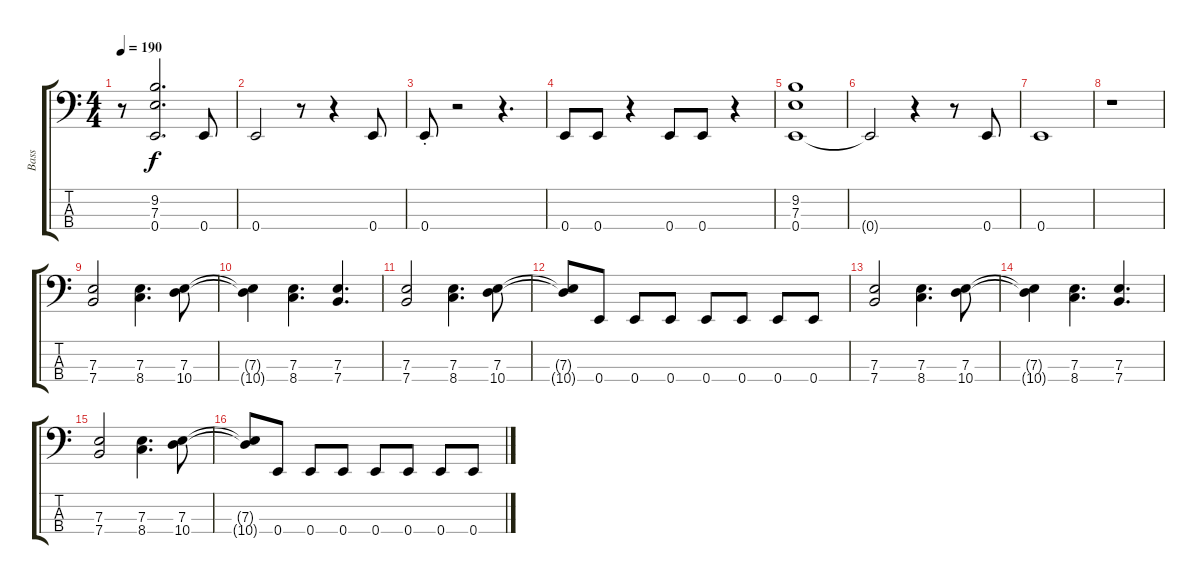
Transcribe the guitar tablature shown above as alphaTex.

\track ("Bass" "Bass") {instrument electricbasspick}
\staff {score tabs}
\tuning (G2 D2 A1 E1) {hide}
\ts (4 4)
\tempo 190
\clef f4
\ks c
r.8{dy f} (9.2 7.3 0.4).2{d} 0.4.8 |
0.4.2 r.8 r.4 0.4.8 |
0.4{st}.8 r.2 r.4{d} |
0.4.8 0.4.8 r.4 0.4.8 0.4.8 r.4 |
(9.2 7.3 0.4).1 |
0.4{t}.2 r.4 r.8 0.4.8 |
0.4.1 |
r.1 |
(7.3 7.4).2 (7.3 8.4).4{d} (7.3 10.4).8 |
(7.3{t} 10.4{t}).4 (7.3 8.4).4{d} (7.3 7.4).4{d} |
(7.3 7.4).2 (7.3 8.4).4{d} (7.3 10.4).8 |
(7.3{t} 10.4{t}).8 0.4.8 0.4.8 0.4.8 0.4.8 0.4.8 0.4.8 0.4.8 |
(7.3 7.4).2 (7.3 8.4).4{d} (7.3 10.4).8 |
(7.3{t} 10.4{t}).4 (7.3 8.4).4{d} (7.3 7.4).4{d} |
(7.3 7.4).2 (7.3 8.4).4{d} (7.3 10.4).8 |
(7.3{t} 10.4{t}).8 0.4.8 0.4.8 0.4.8 0.4.8 0.4.8 0.4.8 0.4.8
